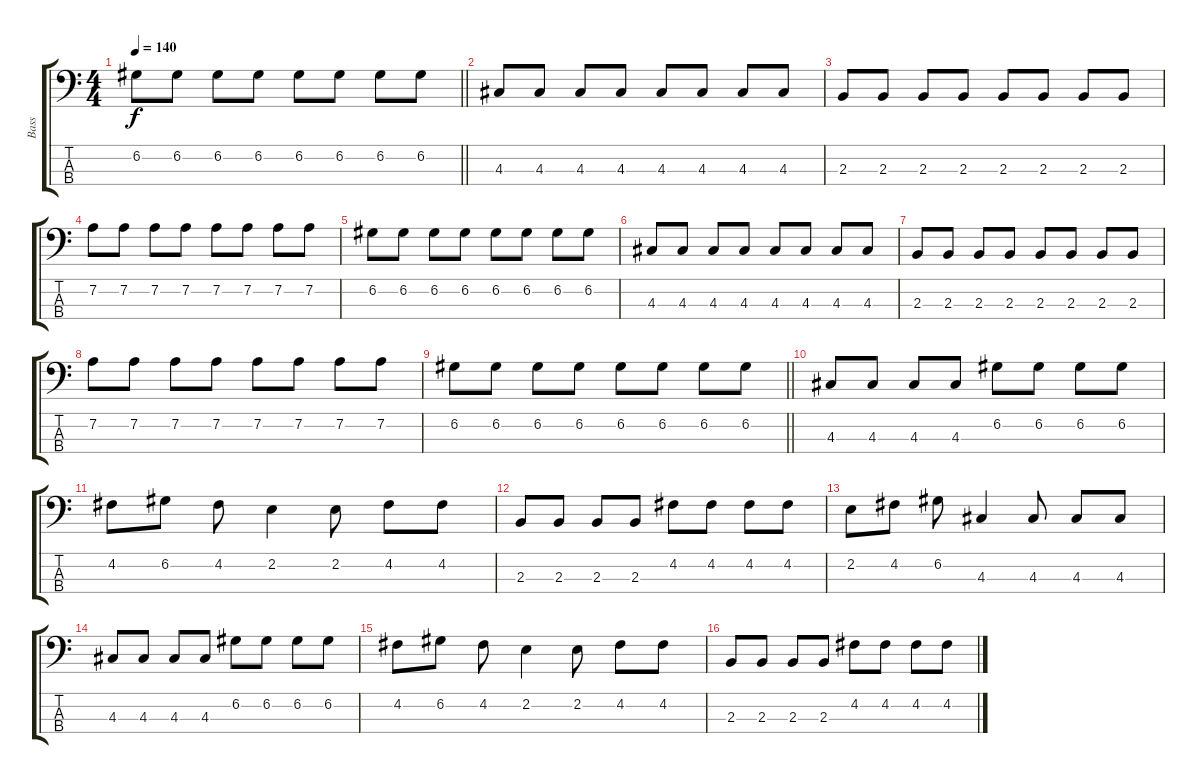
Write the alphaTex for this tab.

\track ("Bass" "Bass") {instrument electricbasspick}
\staff {score tabs}
\tuning (G2 D2 A1 E1) {hide}
\ts (4 4)
\tempo 140
\clef f4
\barLineRight lightlight
\ks c
6.2.8{dy f} 6.2.8 6.2.8 6.2.8 6.2.8 6.2.8 6.2.8 6.2.8 |
4.3.8 4.3.8 4.3.8 4.3.8 4.3.8 4.3.8 4.3.8 4.3.8 |
2.3.8 2.3.8 2.3.8 2.3.8 2.3.8 2.3.8 2.3.8 2.3.8 |
7.2.8 7.2.8 7.2.8 7.2.8 7.2.8 7.2.8 7.2.8 7.2.8 |
6.2.8 6.2.8 6.2.8 6.2.8 6.2.8 6.2.8 6.2.8 6.2.8 |
4.3.8 4.3.8 4.3.8 4.3.8 4.3.8 4.3.8 4.3.8 4.3.8 |
2.3.8 2.3.8 2.3.8 2.3.8 2.3.8 2.3.8 2.3.8 2.3.8 |
7.2.8 7.2.8 7.2.8 7.2.8 7.2.8 7.2.8 7.2.8 7.2.8 |
\barLineRight lightlight
6.2.8 6.2.8 6.2.8 6.2.8 6.2.8 6.2.8 6.2.8 6.2.8 |
4.3.8 4.3.8 4.3.8 4.3.8 6.2.8 6.2.8 6.2.8 6.2.8 |
4.2.8 6.2.8 4.2.8 2.2.4 2.2.8 4.2.8 4.2.8 |
2.3.8 2.3.8 2.3.8 2.3.8 4.2.8 4.2.8 4.2.8 4.2.8 |
2.2.8 4.2.8 6.2.8 4.3.4 4.3.8 4.3.8 4.3.8 |
4.3.8 4.3.8 4.3.8 4.3.8 6.2.8 6.2.8 6.2.8 6.2.8 |
4.2.8 6.2.8 4.2.8 2.2.4 2.2.8 4.2.8 4.2.8 |
2.3.8 2.3.8 2.3.8 2.3.8 4.2.8 4.2.8 4.2.8 4.2.8
